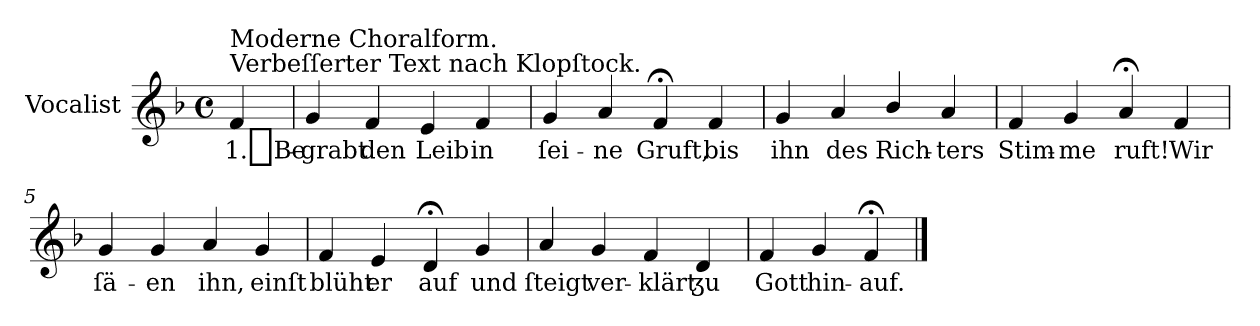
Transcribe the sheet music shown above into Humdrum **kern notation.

**kern	**text
*part1	*part1
*staff1	*staff1
*I"Vocalist	*
*k[b-]	*
*F:	*
*M4/4	*
*met(c)	*
=	=
!LO:TX:a:t=Verbeſſerter Text nach Klopſtock.	!
!LO:TX:a:t=Moderne Choralform.	!
4f	1._Be-
=1	=1
4g	-grabt
4f	den
4e	Leib
4f	in
=2	=2
4g	ſei-
4a	-ne
4f;<	Gruft,
4f	bis
=3	=3
4g	ihn
4a	des
4b-/	Rich-
4a	-ters
=4	=4
4f	Stim-
4g	-me
4a;<	ruft!
4f	Wir
=5	=5
4g	ſä-
4g	-en
4a	ihn,
4g	einſt
=6	=6
4f	blüht
4e	er
4d;<	auf
4g	und
=7	=7
4a	ſteigt
4g	ver-
4f	-klärt
4d	ʒu
=8	=8
4f	Gott
4g	hin-
4f;<	-auf.
==	==
*-	*-
